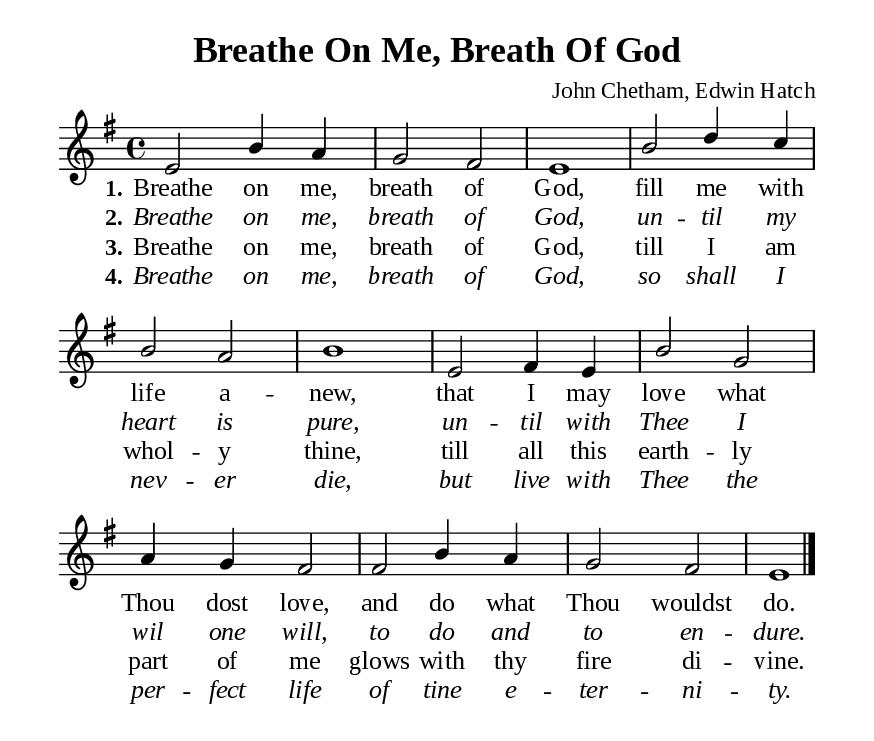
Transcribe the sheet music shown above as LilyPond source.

\version "2.18.2"

\header {
  title = "Breathe On Me, Breath Of God"
  composer = "John Chetham, Edwin Hatch"
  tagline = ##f
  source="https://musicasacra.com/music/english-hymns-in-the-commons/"
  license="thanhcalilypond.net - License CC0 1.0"
}

global= {
  \key g \major
  \time 4/4
  \override Score.BarNumber.break-visibility = ##(#f #f #f)
  \override Lyrics.LyricSpace.minimum-distance = #3.0
}

\paper {
  #(set-paper-size "a5")
  top-margin = 10\mm
  bottom-margin = 10\mm
  left-margin = 10\mm
  right-margin = 10\mm
  indent = #0
  #(define fonts
	 (make-pango-font-tree "Liberation Serif"
	 		       "Liberation Serif"
			       "Liberation Serif"
			       (/ 20 20)))
  system-system-spacing = #'((basic-distance . 3) (padding . 3))
}

printItalic = \with {
  \override LyricText.font-shape = #'italic
}

% Verse music
musicVerseSoprano = \relative c' {
  %{	01	%} e2 b'4 a |
  %{	02	%} g2 fis |
  %{	03	%} e1 |
  %{	04	%} b'2 d4 c |
  %{	05	%} b2 a |
  %{	06	%} b1 |
  %{	07	%} e,2 fis4 e |
  %{	08	%} b'2 g |
  %{	09	%} a4 g fis2 |
  %{	10	%} fis2 b4 a |
  %{	11	%} g2 fis |
  %{	12	%} e1 \bar "|."
}

% Verse lyrics
verseOne = \lyricmode {
  \set stanza = #"1."
  Breathe on me, breath of God, fill me with life a -- new,
  that I may love what Thou dost love, and do what Thou wouldst do.
}

verseTwo = \lyricmode {
  \set stanza = #"2."
  Breathe on me, breath of God, un -- til my heart is pure,
  un -- til with Thee I wil one will, to do and to en -- dure.
}

verseThree = \lyricmode {
  \set stanza = #"3."
  Breathe on me, breath of God, till I am whol -- y thine,
  till all this earth -- ly part of me glows with thy fire di -- vine.
}

verseFour = \lyricmode {
  \set stanza = #"4."
  Breathe on me, breath of God, so shall I nev -- er die,
  but live with Thee the per -- fect life of tine e -- ter -- ni -- ty.
}

% Layout
\score {
    \new ChoirStaff <<
      \new Staff <<
        \clef "treble"
        \new Voice = "sopranos" { \global \stemUp \slurUp \musicVerseSoprano }
      >>
      \new Lyrics \lyricsto sopranos \verseOne
      \new Lyrics \printItalic \lyricsto sopranos \verseTwo
      \new Lyrics \lyricsto sopranos \verseThree
      \new Lyrics \printItalic \lyricsto sopranos \verseFour
    >>
}
